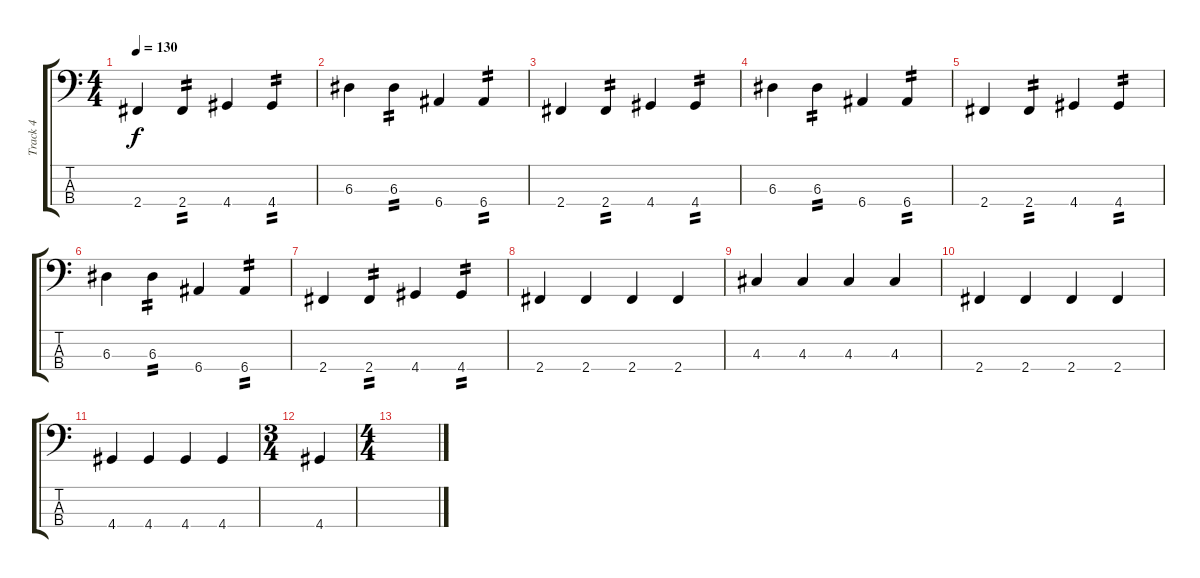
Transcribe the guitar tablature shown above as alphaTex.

\track ("Track 4" "Track 4") {instrument synthbass1}
\staff {score tabs}
\tuning (G2 D2 A1 E1) {hide}
\ts (4 4)
\tempo 130
\clef f4
\ks c
2.4.4{dy f} 2.4.4{tp 2} 4.4.4 4.4.4{tp 2} |
6.3.4 6.3.4{tp 2} 6.4.4 6.4.4{tp 2} |
2.4.4 2.4.4{tp 2} 4.4.4 4.4.4{tp 2} |
6.3.4 6.3.4{tp 2} 6.4.4 6.4.4{tp 2} |
2.4.4 2.4.4{tp 2} 4.4.4 4.4.4{tp 2} |
6.3.4 6.3.4{tp 2} 6.4.4 6.4.4{tp 2} |
2.4.4 2.4.4{tp 2} 4.4.4 4.4.4{tp 2} |
2.4.4 2.4.4 2.4.4 2.4.4 |
4.3.4 4.3.4 4.3.4 4.3.4 |
2.4.4 2.4.4 2.4.4 2.4.4 |
4.4.4 4.4.4 4.4.4 4.4.4 |
\ts (3 4)
4.4.4 |
\ts (4 4)
